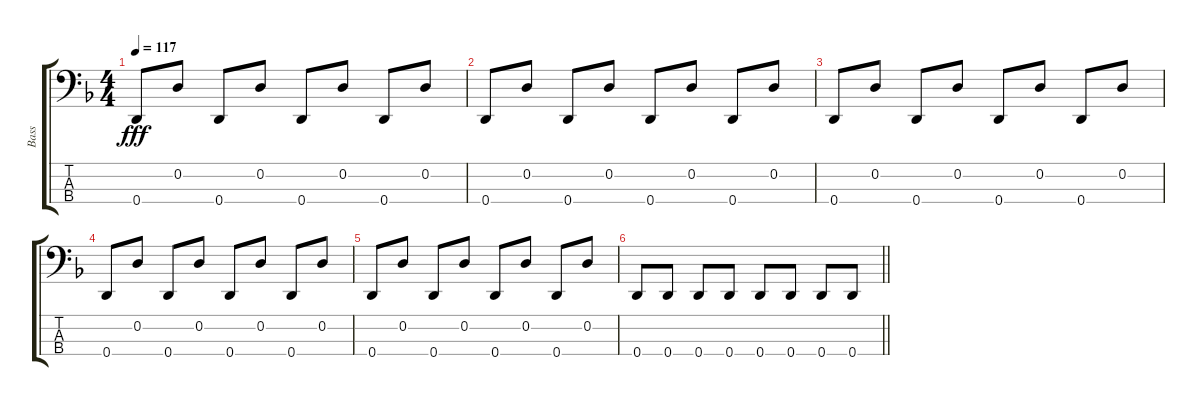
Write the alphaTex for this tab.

\track ("Bass" "Bass") {instrument synthbass1}
\staff {score tabs}
\tuning (G2 D2 A1 D1) {hide}
\ts (4 4)
\tempo 117
\clef f4
\ks f
0.4.8{dy fff} 0.2.8 0.4.8 0.2.8 0.4.8 0.2.8 0.4.8 0.2.8 |
0.4.8 0.2.8 0.4.8 0.2.8 0.4.8 0.2.8 0.4.8 0.2.8 |
0.4.8 0.2.8 0.4.8 0.2.8 0.4.8 0.2.8 0.4.8 0.2.8 |
0.4.8 0.2.8 0.4.8 0.2.8 0.4.8 0.2.8 0.4.8 0.2.8 |
0.4.8 0.2.8 0.4.8 0.2.8 0.4.8 0.2.8 0.4.8 0.2.8 |
\barLineRight lightlight
0.4.8 0.4.8 0.4.8 0.4.8 0.4.8 0.4.8 0.4.8 0.4.8
